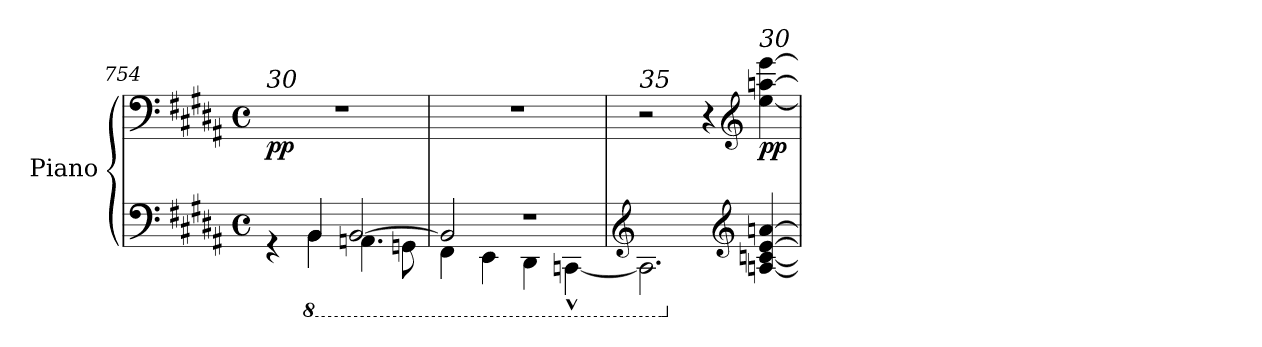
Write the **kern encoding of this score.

**kern	**kern	**dynam
*part1	*part1	*part1
*staff2	*staff1	*staff1/2
*I"Piano	*	*
*I'Pno	*	*
!!LO:LB:g=z
*clefF4	*clefF4	*
*k[f#c#g#d#a#]	*k[f#c#g#d#a#]	*
*M4/4	*M4/4	*
*met(c)	*met(c)	*
=754	=754	=754
*^	*	*
!	!	!LO:TX:a:i:t=30	!
!	!	!	!LO:DY:b
4rGG	4ryy	1r	pp
*8ba	*	*	*
4BBB/	4BBB\	.	.
[2BBB/	4.AAAn\	.	.
.	8GGGn\	.	.
=755	=755	=755	=755
2BBB/]	4FFF#\	1r	.
.	4EEE\	.	.
2rEE	4DDD#\	.	.
.	[4CCCn^^\	.	.
=756	=756	=756	=756
!	!	!LO:TX:a:i:t=35	!
*v	*v	*	*
2.CCC\]	2r	.
.	4r	.
*clefG2	*clefG2	*
*X8ba	*	*
!	!LO:TX:a:i:t=30	!
!	!	!LO:DY:b
[4An/ [4cn/ [4e/ [4an/	[4ee\ [4aan\ [4eee\	pp
=	=	=
*-	*-	*-
